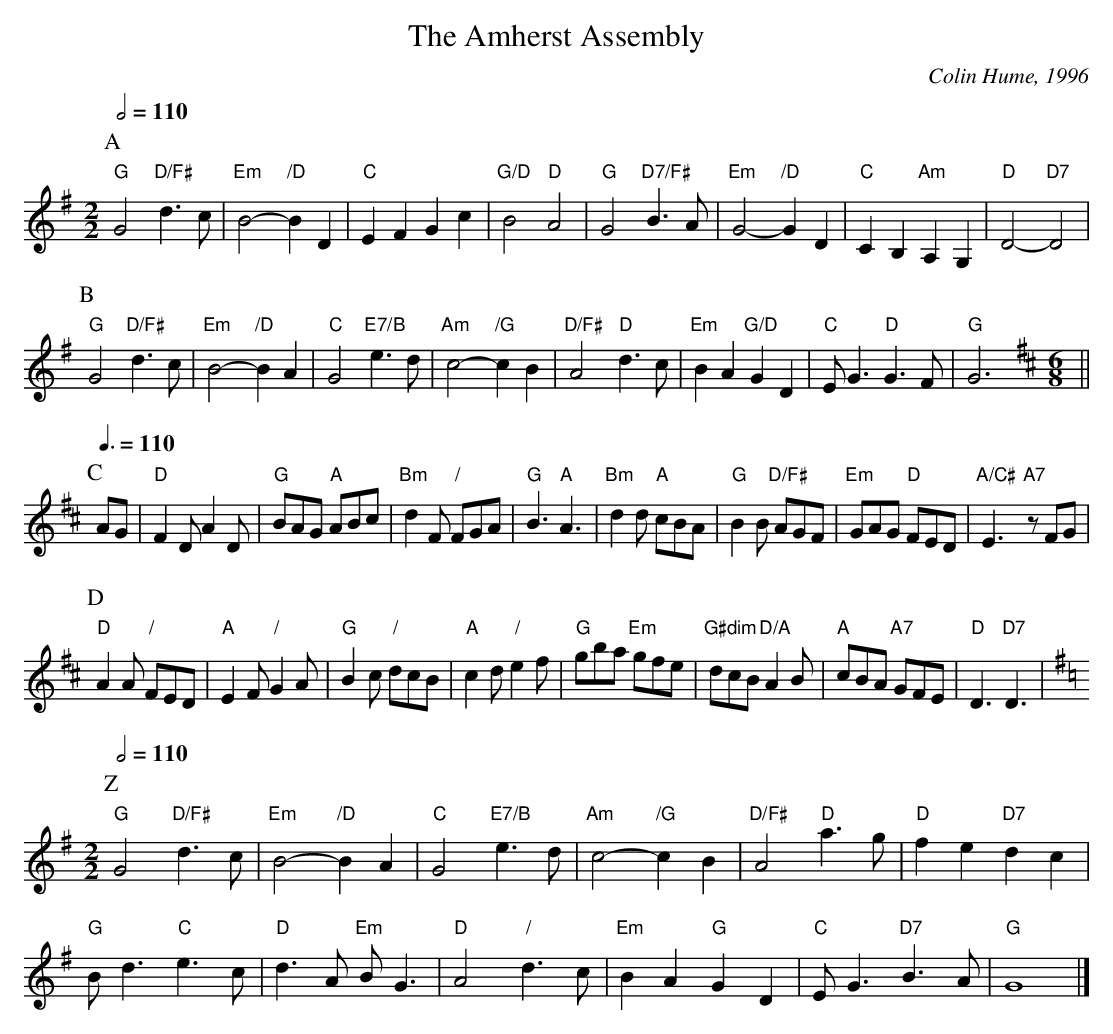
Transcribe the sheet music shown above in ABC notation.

X:1
T:The Amherst Assembly
C:Colin Hume, 1996
L:1/4
M:2/2
Q:1/2=110
K:G
P:A
"G"G2 "D/F#"d>c | "Em"B2- "/D"BD | "C"EF Gc | "G/D"B2 "D"A2 |\
"G"G2 "D7/F#"B>A | "Em"G2- "/D"GD | "C"CB, "Am"A,G, | "D"D2- "D7"D2 |
P:B
"G"G2 "D/F#"d>c | "Em"B2- "/D"BA | "C"G2 "E7/B"e>d | "Am"c2- "/G"cB |\
"D/F#"A2 "D"d>c | "Em"BA "G/D"GD | "C"E<G "D"G>F | "G"G3 [K:D] [M:6/8] ||
P:C
L:1/8
Q:3/8=110
AG | "D"F2D A2D | "G"BAG "A"ABc | "Bm"d2F "/"FGA | "G"B3 "A"A3 |\
"Bm"d2d "A"cBA | "G"B2B "D/F#"AGF | "Em"GAG "D"FED | "A/C#"E3 "A7"zFG |
P:D
"D"A2A "/"FED | "A"E2F "/"G2A | "G"B2c "/"dcB | "A"c2d "/"e2f |\
"G"gba "Em"gfe | "G#dim"dcB "D/A"A2B | "A"cBA "A7"GFE | "D"D3 "D7"D3 [K:G] |
L:1/4
M:2/2
Q:1/2=110
P:Z
"G"G2 "D/F#"d>c | "Em"B2- "/D"BA | "C"G2 "E7/B"e>d | "Am"c2- "/G"cB | "D/F#"A2 "D"a>g | "D"fe "D7"dc |
"G"B<d "C"e>c | "D"d>A "Em"B<G | "D"A2 "/"d>c | "Em"BA "G"GD | "C"E<G "D7"B>A | "G"G4 |]
